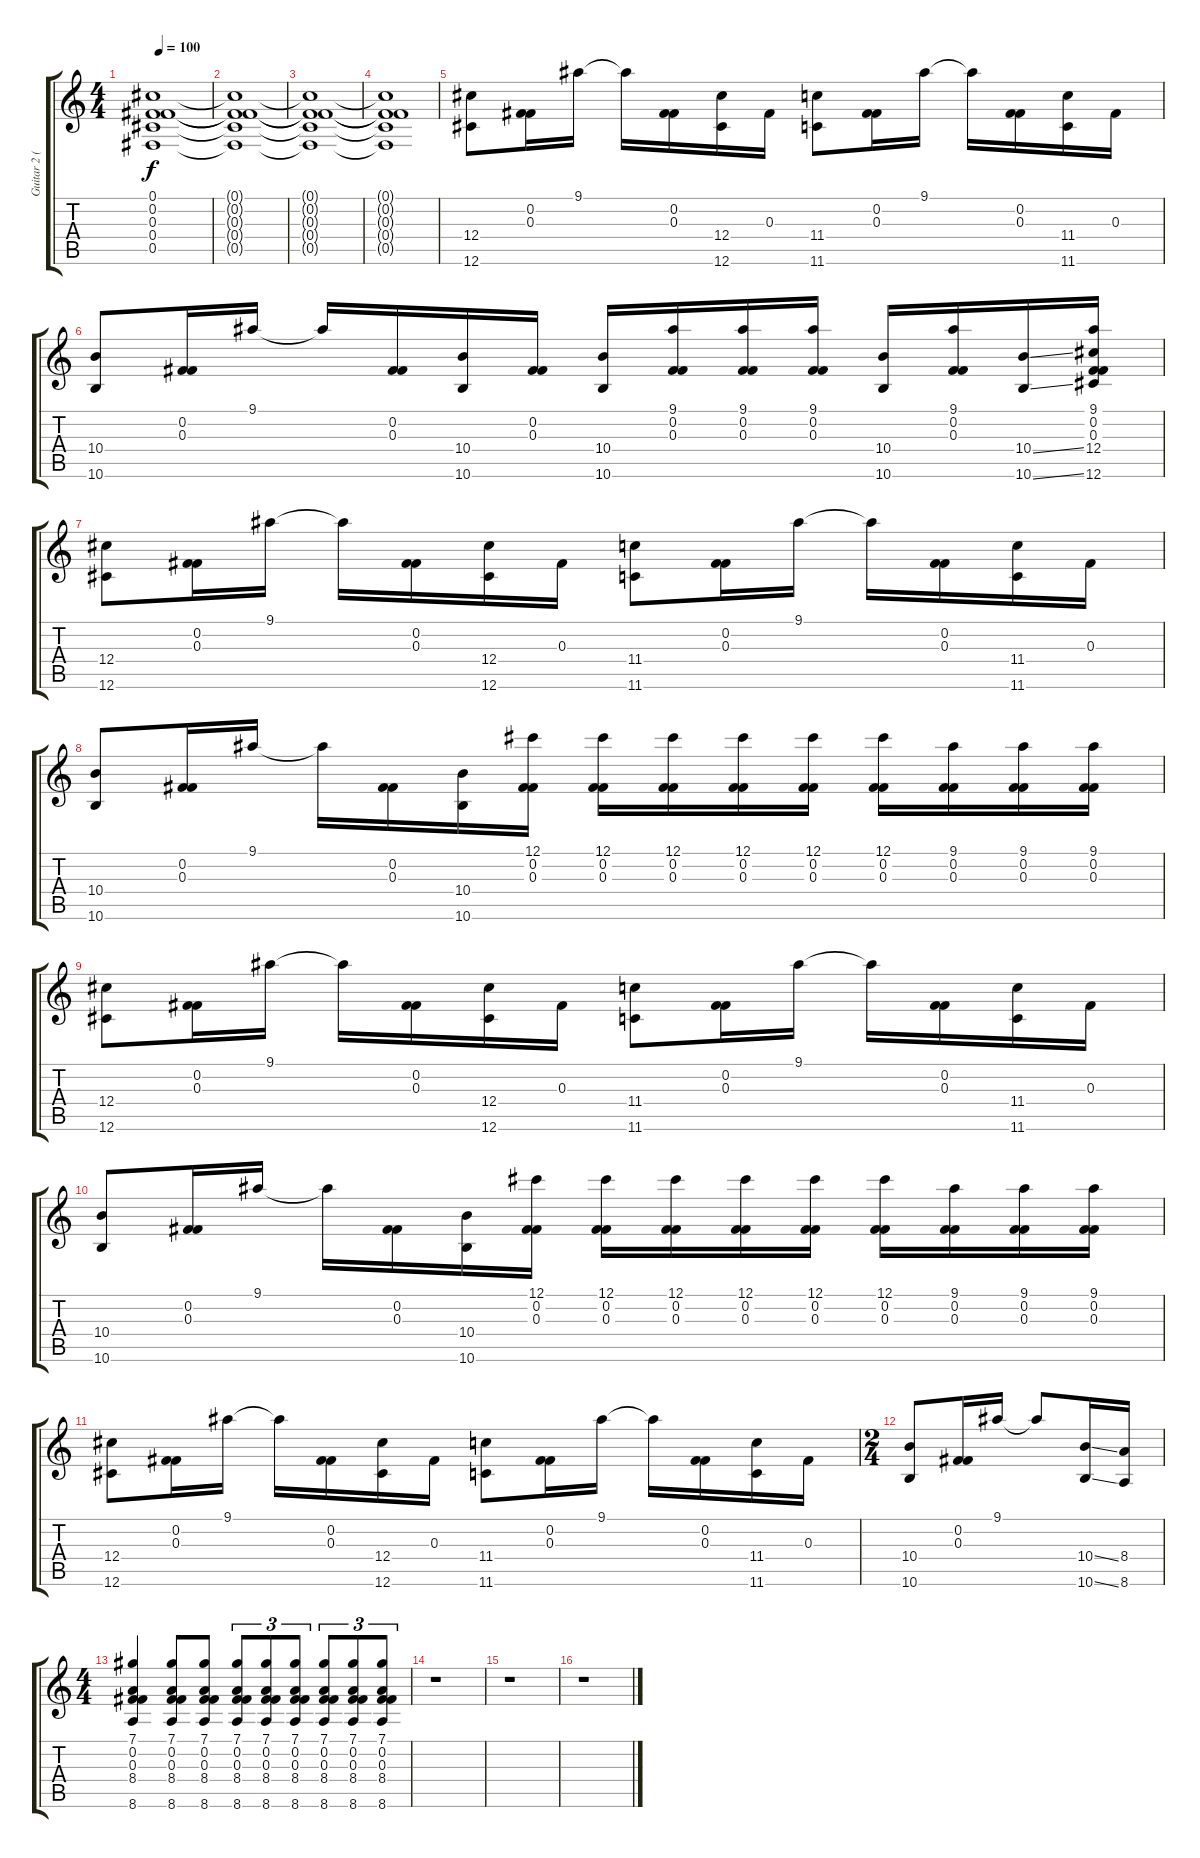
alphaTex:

\track ("Guitar 2 (distortion)" "Guitar 2 (") {instrument distortionguitar}
\staff {score tabs}
\tuning (Db4 Gb3 Gb3 Db3 Gb2 Db2) {hide}
\ts (4 4)
\tempo 100
\clef g2
\ks c
(0.1{t} 0.2{t} 0.3{t} 0.4{t} 0.5{t}).1{dy f} |
(0.1{t} 0.2{t} 0.3{t} 0.4{t} 0.5{t}).1 |
(0.1{t} 0.2{t} 0.3{t} 0.4{t} 0.5{t}).1 |
(0.1{t} 0.2{t} 0.3{t} 0.4{t} 0.5{t}).1 |
(12.4 12.6).8 (0.2 0.3).16 9.1.16 9.1{t}.16 (0.2 0.3).16 (12.4 12.6).16 0.3.16 (11.4 11.6).8 (0.2 0.3).16 9.1.16 9.1{t}.16 (0.2 0.3).16 (11.4 11.6).16 0.3.16 |
(10.4 10.6).8 (0.2 0.3).16 9.1.16 9.1{t}.16 (0.2 0.3).16 (10.4 10.6).16 (0.2 0.3).16 (10.4 10.6).16 (9.1 0.2 0.3).16 (9.1 0.2 0.3).16 (9.1 0.2 0.3).16 (10.4 10.6).16 (9.1 0.2 0.3).16 (10.4{ss} 10.6{ss}).16 (9.1 0.2 0.3 12.4 12.6).16 |
(12.4 12.6).8 (0.2 0.3).16 9.1.16 9.1{t}.16 (0.2 0.3).16 (12.4 12.6).16 0.3.16 (11.4 11.6).8 (0.2 0.3).16 9.1.16 9.1{t}.16 (0.2 0.3).16 (11.4 11.6).16 0.3.16 |
(10.4 10.6).8 (0.2 0.3).16 9.1.16 9.1{t}.16 (0.2 0.3).16 (10.4 10.6).16 (12.1 0.2 0.3).16 (12.1 0.2 0.3).16 (12.1 0.2 0.3).16 (12.1 0.2 0.3).16 (12.1 0.2 0.3).16 (12.1 0.2 0.3).16 (9.1 0.2 0.3).16 (9.1 0.2 0.3).16 (9.1 0.2 0.3).16 |
(12.4 12.6).8 (0.2 0.3).16 9.1.16 9.1{t}.16 (0.2 0.3).16 (12.4 12.6).16 0.3.16 (11.4 11.6).8 (0.2 0.3).16 9.1.16 9.1{t}.16 (0.2 0.3).16 (11.4 11.6).16 0.3.16 |
(10.4 10.6).8 (0.2 0.3).16 9.1.16 9.1{t}.16 (0.2 0.3).16 (10.4 10.6).16 (12.1 0.2 0.3).16 (12.1 0.2 0.3).16 (12.1 0.2 0.3).16 (12.1 0.2 0.3).16 (12.1 0.2 0.3).16 (12.1 0.2 0.3).16 (9.1 0.2 0.3).16 (9.1 0.2 0.3).16 (9.1 0.2 0.3).16 |
(12.4 12.6).8 (0.2 0.3).16 9.1.16 9.1{t}.16 (0.2 0.3).16 (12.4 12.6).16 0.3.16 (11.4 11.6).8 (0.2 0.3).16 9.1.16 9.1{t}.16 (0.2 0.3).16 (11.4 11.6).16 0.3.16 |
\ts (2 4)
(10.4 10.6).8 (0.2 0.3).16 9.1.16 9.1{t}.8 (10.4{ss} 10.6{ss}).16 (8.4 8.6).16 |
\ts (4 4)
(7.1 0.2 0.3 8.4 8.6).4 (7.1 0.2 0.3 8.4 8.6).8 (7.1 0.2 0.3 8.4 8.6).8 (7.1 0.2 0.3 8.4 8.6).8{tu (3 2)} (7.1 0.2 0.3 8.4 8.6).8{tu (3 2)} (7.1 0.2 0.3 8.4 8.6).8{tu (3 2)} (7.1 0.2 0.3 8.4 8.6).8{tu (3 2)} (7.1 0.2 0.3 8.4 8.6).8{tu (3 2)} (7.1 0.2 0.3 8.4 8.6).8{tu (3 2)} |
r.1 |
r.1 |
r.1
